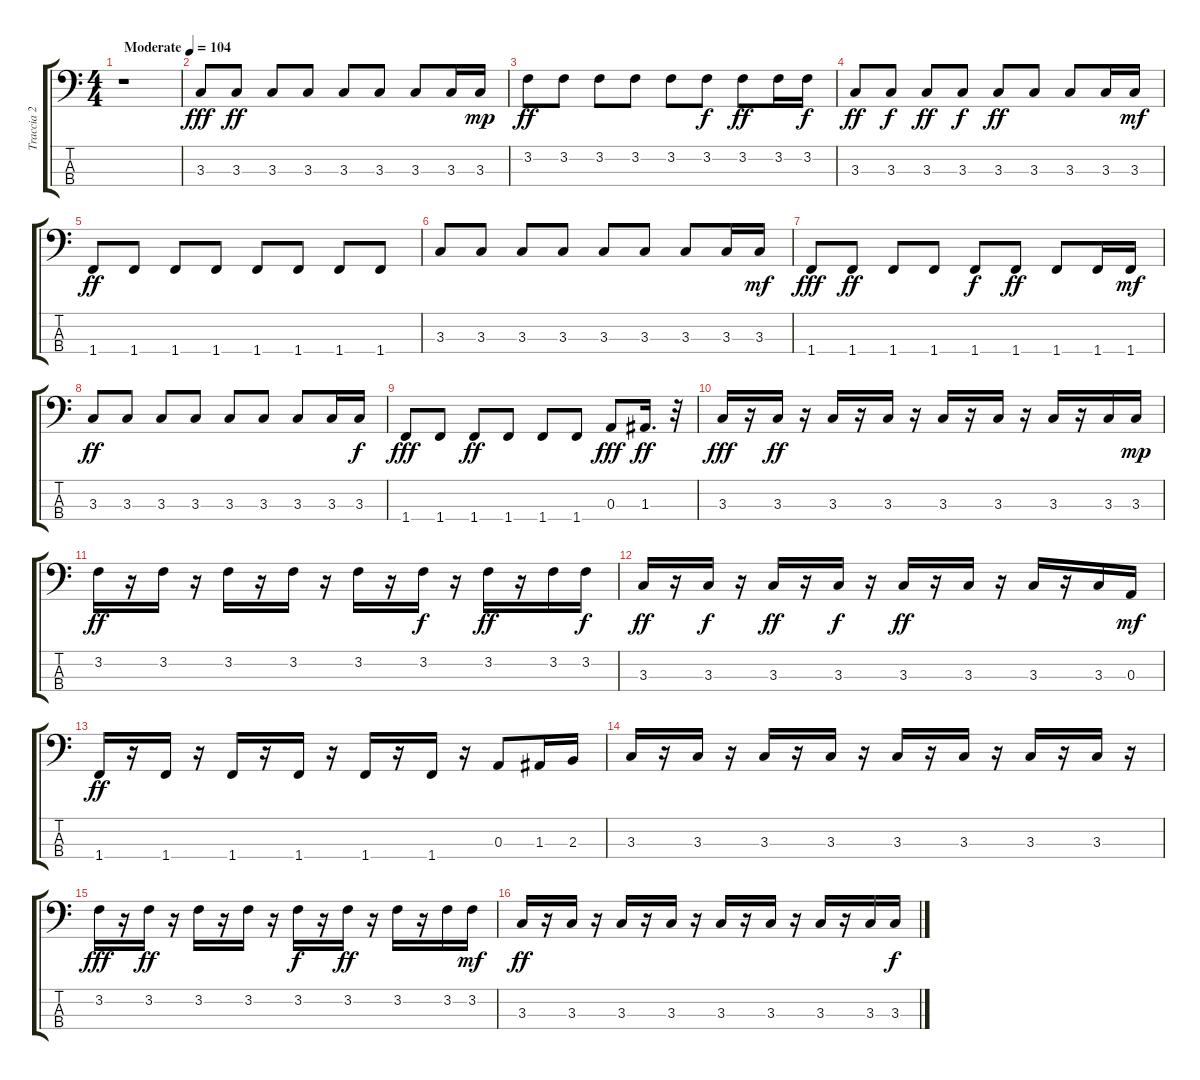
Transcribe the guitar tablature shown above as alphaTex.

\track ("Traccia 2" "Traccia 2") {instrument electricbassfinger}
\staff {score tabs}
\tuning (G2 D2 A1 E1) {hide}
\ts (4 4)
\tempo (104 "Moderate")
\clef f4
\ks c
r.1{dy fff instrument electricbassfinger} |
3.3.8 3.3.8{dy ff} 3.3.8 3.3.8 3.3.8 3.3.8 3.3.8 3.3.16 3.3.16{dy mp} |
3.2.8{dy ff} 3.2.8 3.2.8 3.2.8 3.2.8 3.2.8{dy f} 3.2.8{dy ff} 3.2.16 3.2.16{dy f} |
3.3.8{dy ff} 3.3.8{dy f} 3.3.8{dy ff} 3.3.8{dy f} 3.3.8{dy ff} 3.3.8 3.3.8 3.3.16 3.3.16{dy mf} |
1.4.8{dy ff} 1.4.8 1.4.8 1.4.8 1.4.8 1.4.8 1.4.8 1.4.8 |
3.3.8 3.3.8 3.3.8 3.3.8 3.3.8 3.3.8 3.3.8 3.3.16 3.3.16{dy mf} |
1.4.8{dy fff} 1.4.8{dy ff} 1.4.8 1.4.8 1.4.8{dy f} 1.4.8{dy ff} 1.4.8 1.4.16 1.4.16{dy mf} |
3.3.8{dy ff} 3.3.8 3.3.8 3.3.8 3.3.8 3.3.8 3.3.8 3.3.16 3.3.16{dy f} |
1.4.8{dy fff} 1.4.8 1.4.8{dy ff} 1.4.8 1.4.8 1.4.8 0.3.8{dy fff} 1.3.16{d dy ff} r.32 |
3.3.16{dy fff} r.16 3.3.16{dy ff} r.16 3.3.16 r.16 3.3.16 r.16 3.3.16 r.16 3.3.16 r.16 3.3.16 r.16 3.3.16 3.3.16{dy mp} |
3.2.16{dy ff} r.16 3.2.16 r.16 3.2.16 r.16 3.2.16 r.16 3.2.16 r.16 3.2.16{dy f} r.16 3.2.16{dy ff} r.16 3.2.16 3.2.16{dy f} |
3.3.16{dy ff} r.16 3.3.16{dy f} r.16 3.3.16{dy ff} r.16 3.3.16{dy f} r.16 3.3.16{dy ff} r.16 3.3.16 r.16 3.3.16 r.16 3.3.16 0.3.16{dy mf} |
1.4.16{dy ff} r.16 1.4.16 r.16 1.4.16 r.16 1.4.16 r.16 1.4.16 r.16 1.4.16 r.16 0.3.8 1.3.16 2.3.16 |
3.3.16 r.16 3.3.16 r.16 3.3.16 r.16 3.3.16 r.16 3.3.16 r.16 3.3.16 r.16 3.3.16 r.16 3.3.16 r.16 |
3.2.16{dy fff} r.16 3.2.16{dy ff} r.16 3.2.16 r.16 3.2.16 r.16 3.2.16{dy f} r.16 3.2.16{dy ff} r.16 3.2.16 r.16 3.2.16 3.2.16{dy mf} |
3.3.16{dy ff} r.16 3.3.16 r.16 3.3.16 r.16 3.3.16 r.16 3.3.16 r.16 3.3.16 r.16 3.3.16 r.16 3.3.16 3.3.16{dy f}
